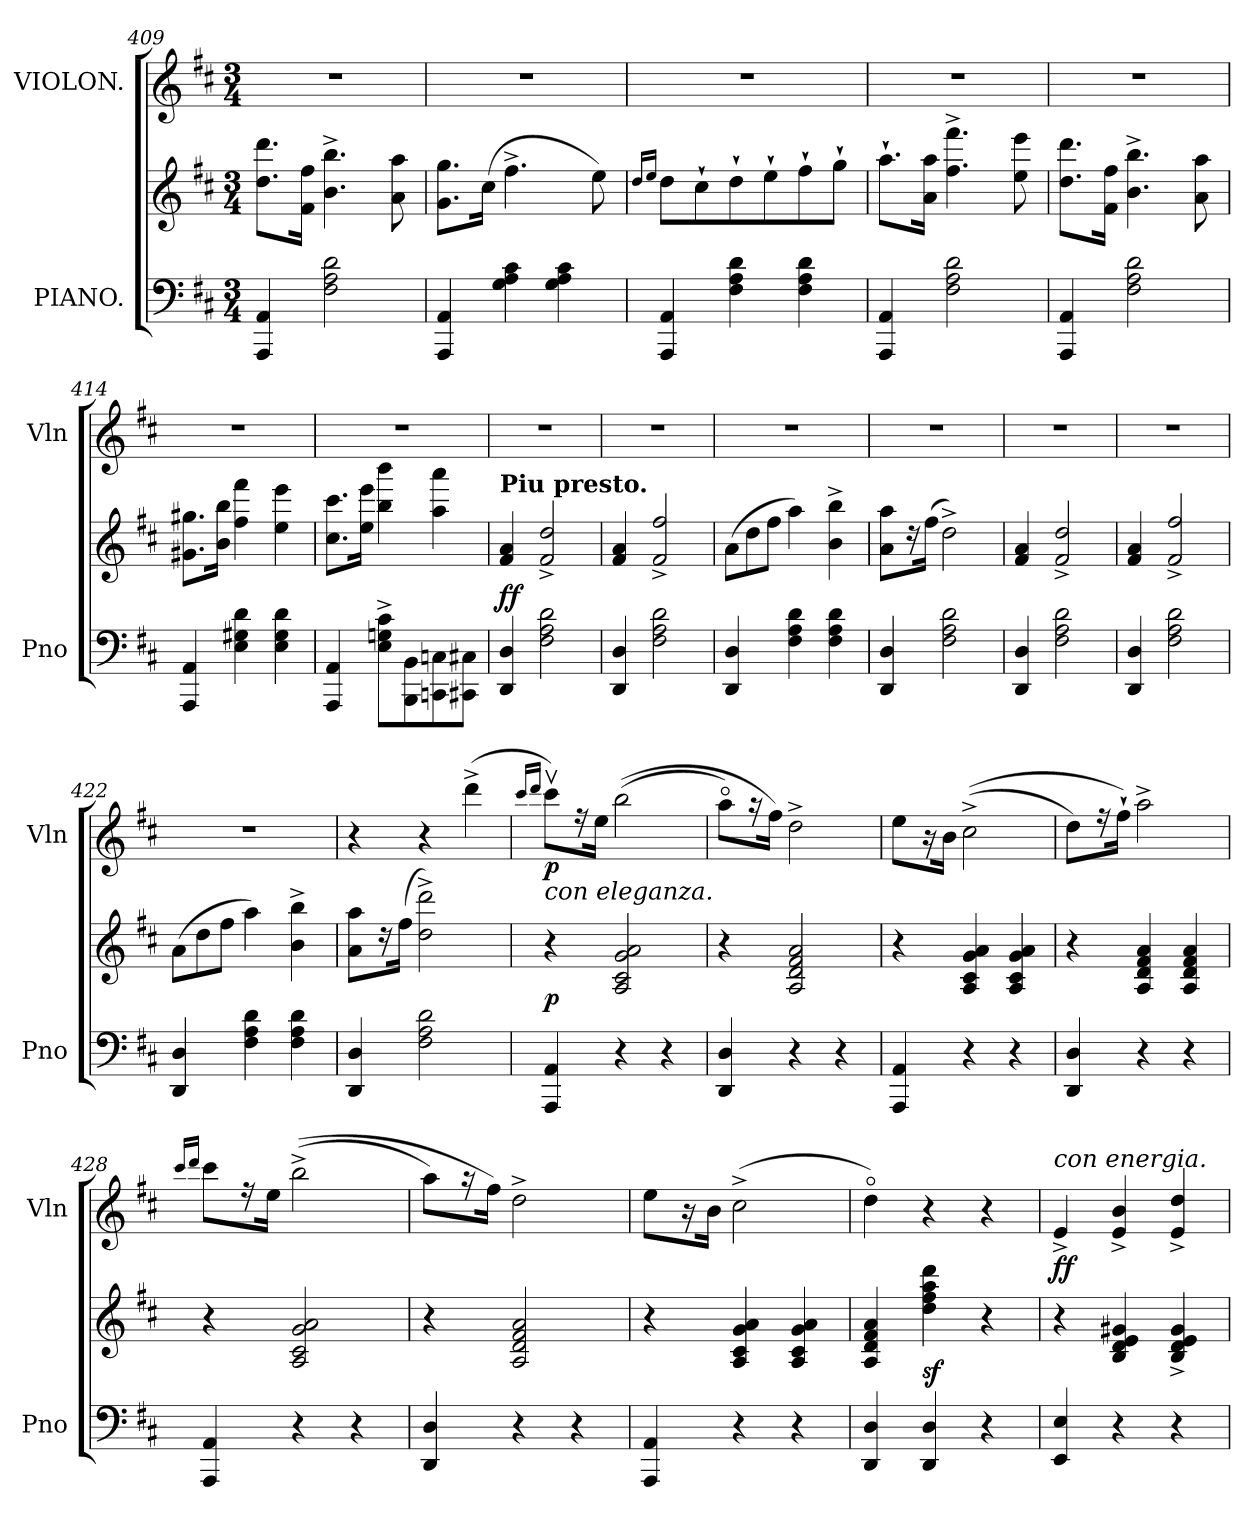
**kern	**kern	**dynam	**kern	**dynam
*part2	*part2	*part2	*part1	*part1
*staff3	*staff2	*staff2/3	*staff1	*staff1
*I"PIANO.	*	*	*I"VIOLON.	*
*I'Pno	*	*	*I'Vln	*
*clefF4	*clefG2	*	*clefG2	*
*k[f#c#]	*k[f#c#]	*	*k[f#c#]	*
*M3/4	*M3/4	*	*M3/4	*
=409	=409	=409	=409	=409
4AAA/ 4AA/	8.dd\ 8.ddd\L	.	2.r	.
.	16f#\ 16ff#\Jk	.	.	.
2F#\ 2A\ 2d\	4.b^<\ 4.bb^<\	.	.	.
.	8a\ 8aa\	.	.	.
=410	=410	=410	=410	=410
4AAA/ 4AA/	8.g\ 8.gg\L	.	2.r	.
.	(16cc#\Jk	.	.	.
4G\ 4A\ 4c#\	4.ff#^<\	.	.	.
4G\ 4A\ 4c#\	.	.	.	.
.	8ee\)	.	.	.
=411	=411	=411	=411	=411
.	16qqdd/LL	.	.	.
.	16qqee/JJ	.	.	.
4AAA/ 4AA/	8dd\L	.	2.r	.
.	8cc#`\	.	.	.
4F#\ 4A\ 4d\	8dd`\	.	.	.
.	8ee`\	.	.	.
4F#\ 4A\ 4d\	8ff#`\	.	.	.
.	8gg`\J	.	.	.
=412	=412	=412	=412	=412
4AAA/ 4AA/	8.aa`\L	.	2.r	.
.	16a\ 16aa\Jk	.	.	.
2F#\ 2A\ 2d\	4.ff#^<\ 4.fff#^<\	.	.	.
.	8ee\ 8eee\	.	.	.
=413	=413	=413	=413	=413
4AAA/ 4AA/	8.dd\ 8.ddd\L	.	2.r	.
.	16f#\ 16ff#\Jk	.	.	.
2F#\ 2A\ 2d\	4.b^<\ 4.bb^<\	.	.	.
.	8a\ 8aa\	.	.	.
=414	=414	=414	=414	=414
4AAA/ 4AA/	8.g#X\ 8.gg#X\L	.	2.r	.
.	16b\ 16bb\Jk	.	.	.
4E\ 4G#X\ 4d\	4ff#\ 4fff#\	.	.	.
4E\ 4G#\ 4d\	4ee\ 4eee\	.	.	.
=415	=415	=415	=415	=415
4AAA/ 4AA/	8.cc#\ 8.ccc#\L	.	2.r	.
.	16ee\ 16eee\Jk	.	.	.
8E^\ 8Gn^\ 8c#^\L	4bb\ 4bbb\	.	.	.
8BBB\ 8BB\	.	.	.	.
8CCn\ 8Cn\	4aa\ 4aaa\	.	.	.
8CC#X\ 8C#X\J	.	.	.	.
=416	=416	=416	=416	=416
!	!LO:TX:a:B:t=Piu presto.	!	!	!
4DD/ 4D/	4f#/ 4a/	ff	2.r	.
2F#\ 2A\ 2d\	2f#^/ 2dd^/	.	.	.
=417	=417	=417	=417	=417
4DD/ 4D/	4f#/ 4a/	.	2.r	.
2F#\ 2A\ 2d\	2f#^/ 2ff#^/	.	.	.
=418	=418	=418	=418	=418
*	*Xtuplet	*	*	*
4DD/ 4D/	(12a\L	.	2.r	.
.	12dd\	.	.	.
.	12ff#\J	.	.	.
4F#\ 4A\ 4d\	4aa\)	.	.	.
4F#\ 4A\ 4d\	4b^<\ 4bb^<\	.	.	.
=419	=419	=419	=419	=419
4DD/ 4D/	8a\ 8aa\L	.	2.r	.
.	16r	.	.	.
.	(16ff#\Jk	.	.	.
2F#\ 2A\ 2d\	2dd^<\)	.	.	.
=420	=420	=420	=420	=420
4DD/ 4D/	4f#/ 4a/	.	2.r	.
2F#\ 2A\ 2d\	2f#^/ 2dd^/	.	.	.
=421	=421	=421	=421	=421
4DD/ 4D/	4f#/ 4a/	.	2.r	.
2F#\ 2A\ 2d\	2f#^/ 2ff#^/	.	.	.
=422	=422	=422	=422	=422
4DD/ 4D/	(12a\L	.	2.r	.
.	12dd\	.	.	.
.	12ff#\J	.	.	.
4F#\ 4A\ 4d\	4aa\)	.	.	.
4F#\ 4A\ 4d\	4b^<\ 4bb^<\	.	.	.
=423	=423	=423	=423	=423
4DD/ 4D/	8a\ 8aa\L	.	4r	.
.	16r	.	.	.
.	(16ff#\Jk	.	.	.
2F#\ 2A\ 2d\	2dd^<\ 2ddd^<\)	.	4r	.
.	.	.	(4ddd^<\	.
=424	=424	=424	=424	=424
.	.	.	16qqccc#/LL	.
.	.	.	16qqddd/JJ	.
!	!	!	!LO:TX:b:i:t=con eleganza.	!
4AAA/ 4AA/	4r	p	8ccc#v\L)	p
.	.	.	16r	.
.	.	.	16ee\Jk	.
4r	2A/ 2c#/ 2g/ 2a/	.	((2bb\	.
4r	.	.	.	.
=425	=425	=425	=425	=425
4DD/ 4D/	4r	.	8aao\L)	.
.	.	.	16r	.
.	.	.	16ff#\Jk)	.
4r	2A/ 2d/ 2f#/ 2a/	.	2dd^<\	.
4r	.	.	.	.
=426	=426	=426	=426	=426
4AAA/ 4AA/	4r	.	8ee\L	.
.	.	.	16r	.
.	.	.	16b\Jk	.
4r	4A/ 4c#/ 4g/ 4a/	.	((2cc#^<\	.
4r	4A/ 4c#/ 4g/ 4a/	.	.	.
=427	=427	=427	=427	=427
4DD/ 4D/	4r	.	8dd\L)	.
.	.	.	16r	.
.	.	.	16ff#`\Jk)	.
4r	4A/ 4d/ 4f#/ 4a/	.	2aa^<\	.
4r	4A/ 4d/ 4f#/ 4a/	.	.	.
=428	=428	=428	=428	=428
.	.	.	16qqccc#/LL	.
.	.	.	16qqddd/JJ	.
4AAA/ 4AA/	4r	.	8ccc#\L	.
.	.	.	16r	.
.	.	.	16ee\Jk	.
4r	2A/ 2c#/ 2g/ 2a/	.	((2bb^<\	.
4r	.	.	.	.
=429	=429	=429	=429	=429
4DD/ 4D/	4r	.	8aa\L)	.
.	.	.	16r	.
.	.	.	16ff#\Jk)	.
4r	2A/ 2d/ 2f#/ 2a/	.	2dd^<\	.
4r	.	.	.	.
=430	=430	=430	=430	=430
4AAA/ 4AA/	4r	.	8ee\L	.
.	.	.	16r	.
.	.	.	16b\Jk	.
4r	4A/ 4c#/ 4g/ 4a/	.	(2cc#^<\	.
4r	4A/ 4c#/ 4g/ 4a/	.	.	.
=431	=431	=431	=431	=431
4DD/ 4D/	4A/ 4d/ 4f#/ 4a/	.	4ddo\)	.
4DD/ 4D/	4dd\ 4ff#\ 4aa\ 4ddd\	sf	4r	.
4r	4r	.	4r	.
=432	=432	=432	=432	=432
!	!	!	!LO:TX:a:i:t=con energia.	!
4EE/ 4E/	4r	.	4e^/	ff
4r	4B/ 4d/ 4e/ 4g#X/	.	4e^/ 4b^/	.
4r	4B^/ 4d^/ 4e^/ 4g#^/	.	4e^/ 4dd^/	.
=	=	=	=	=
*-	*-	*-	*-	*-
